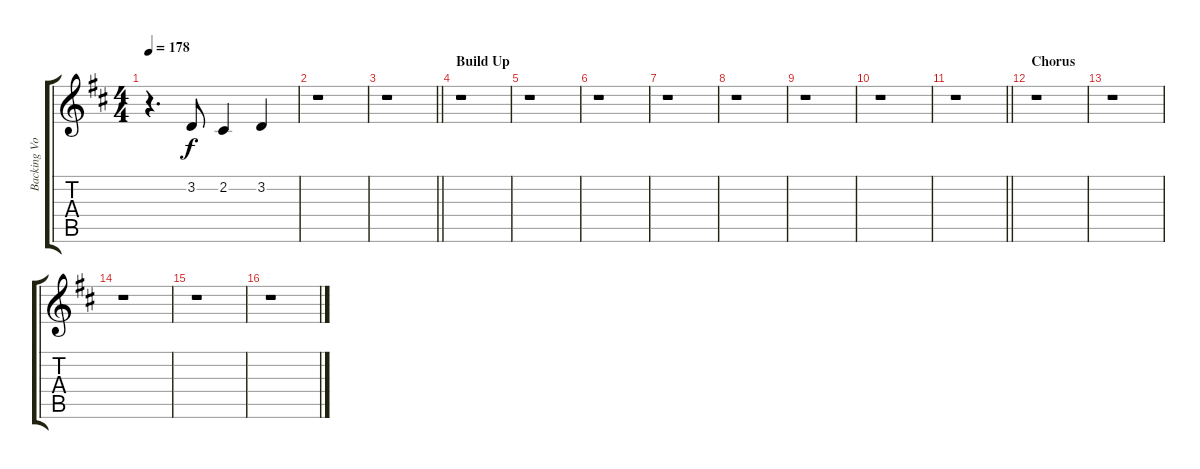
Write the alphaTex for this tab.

\track ("Backing Vox" "Backing Vo") {instrument lead2sawtooth}
\staff {score tabs}
\tuning (E4 B3 G3 D3 A2 E2) {hide}
\ts (4 4)
\tempo 178
\clef g2
\ks d
r.4{d dy f} 3.2.8 2.2.4 3.2.4 |
r.1 |
\barLineRight lightlight
r.1 |
\section ("" "Build Up")
r.1 |
r.1 |
r.1 |
r.1 |
r.1 |
r.1 |
r.1 |
\barLineRight lightlight
r.1 |
\section ("" "Chorus")
r.1 |
r.1 |
r.1 |
r.1 |
r.1
